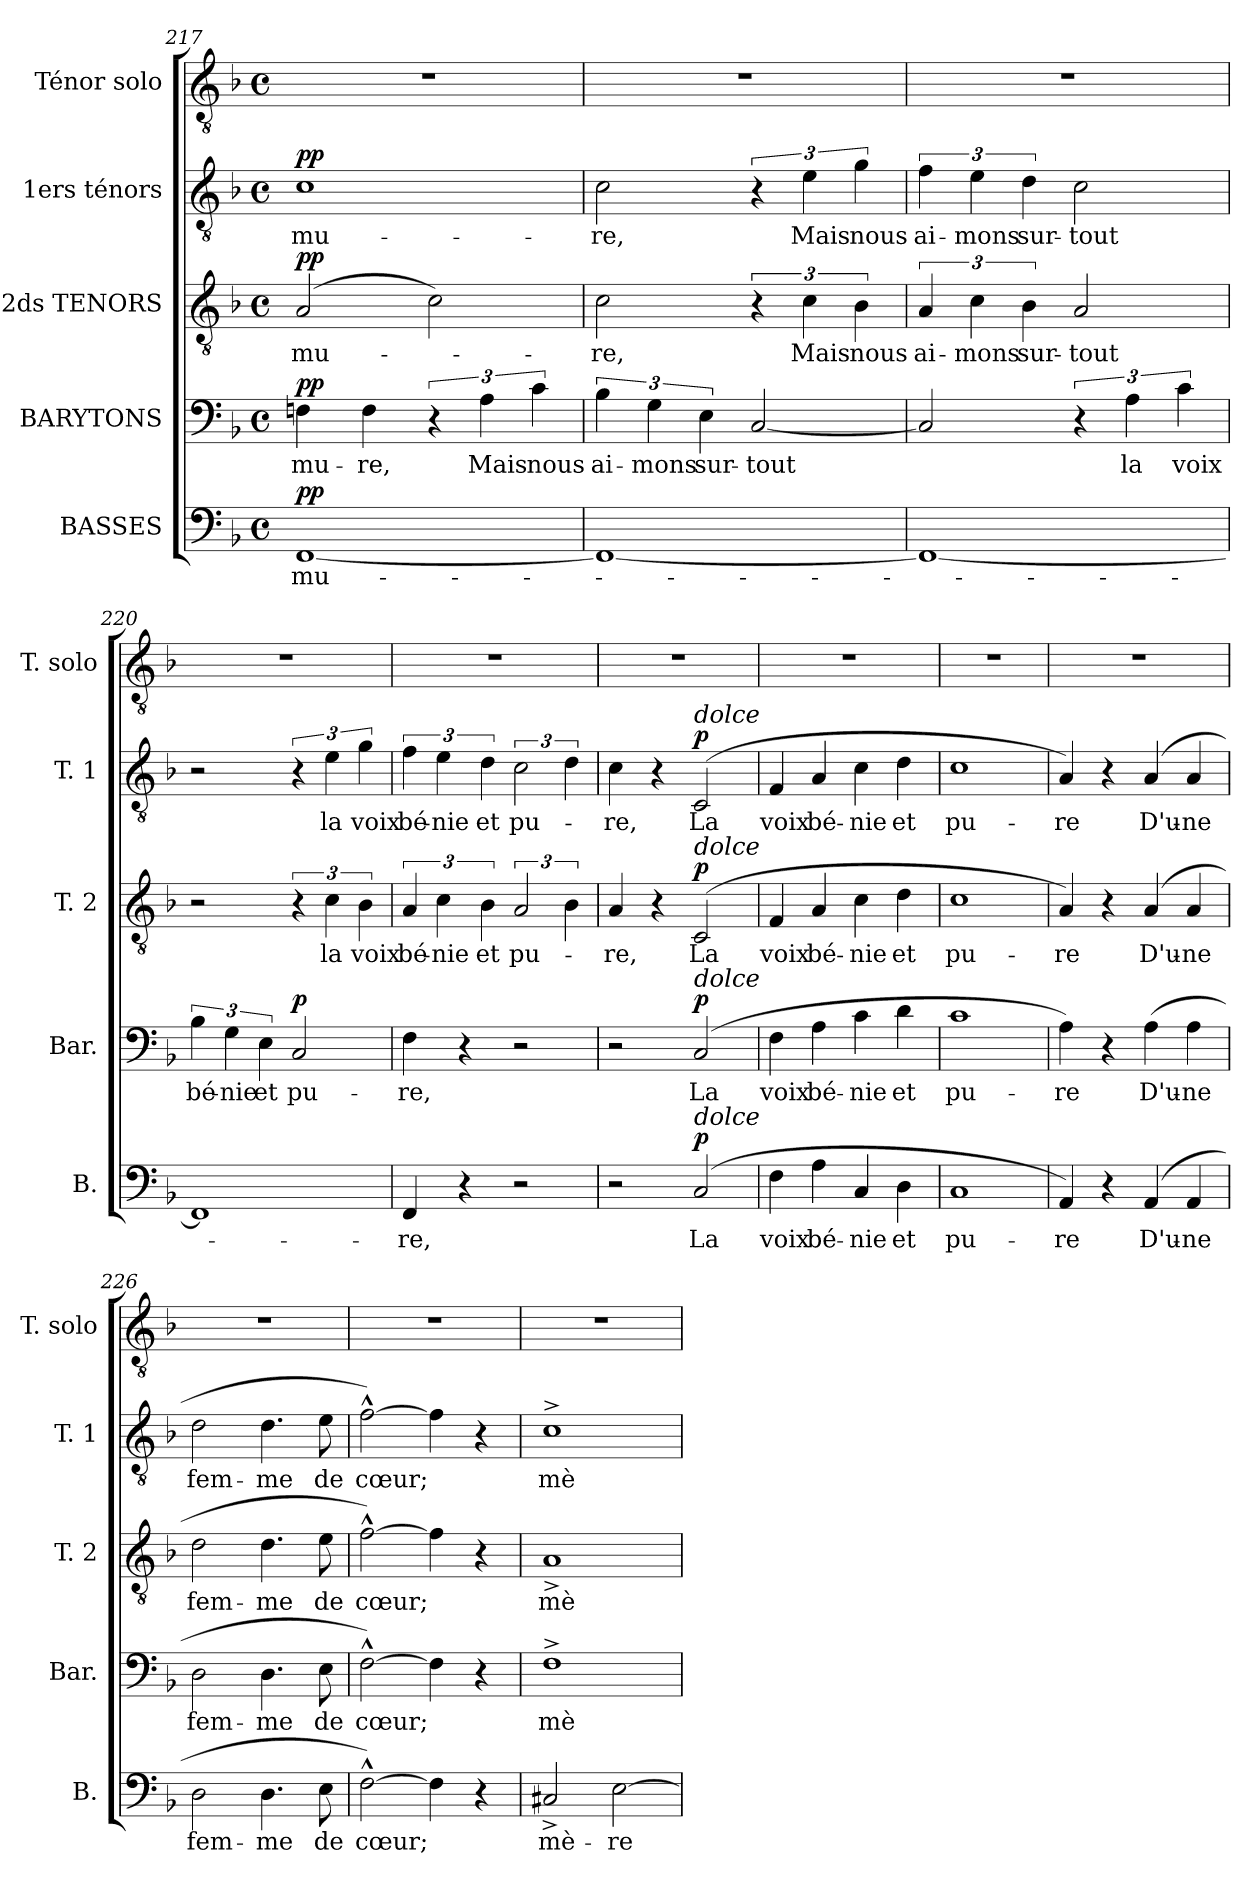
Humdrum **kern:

**kern	**text	**dynam	**kern	**text	**dynam	**kern	**text	**dynam	**kern	**text	**dynam	**kern
*part5	*part5	*part5	*part4	*part4	*part4	*part3	*part3	*part3	*part2	*part2	*part2	*part1
*staff5	*staff5	*staff5	*staff4	*staff4	*staff4	*staff3	*staff3	*staff3	*staff2	*staff2	*staff2	*staff1
*I"BASSES	*	*	*I"BARYTONS	*	*	*I"2ds TENORS	*	*	*I"1ers ténors	*	*	*I"Ténor solo
*I'B.	*	*	*I'Bar.	*	*	*I'T. 2	*	*	*I'T. 1	*	*	*I'T. solo
*clefF4	*	*	*clefF4	*	*	*clefGv2	*	*	*clefGv2	*	*	*clefGv2
*	*	*	*	*	*	*ITrd7c12	*	*	*ITrd7c12	*	*	*ITrd7c12
*k[b-]	*	*	*k[b-]	*	*	*k[b-]	*	*	*k[b-]	*	*	*k[b-]
*M4/4	*	*	*M4/4	*	*	*M4/4	*	*	*M4/4	*	*	*M4/4
*met(c)	*	*	*met(c)	*	*	*met(c)	*	*	*met(c)	*	*	*met(c)
=217	=217	=217	=217	=217	=217	=217	=217	=217	=217	=217	=217	=217
[1FF/	-mu-	pp	4Fn\	-mu-	pp	(2AA/	-mu-	pp	1C\	-mu-	pp	1r
.	.	.	4F\	-re,	.	.	.	.	.	.	.	.
.	.	.	6r	.	.	2C\)	.	.	.	.	.	.
.	.	.	6A\	Mais	.	.	.	.	.	.	.	.
.	.	.	6c\	nous	.	.	.	.	.	.	.	.
=218	=218	=218	=218	=218	=218	=218	=218	=218	=218	=218	=218	=218
1FF/_	.	.	6B-\	ai-	.	2C\	-re,	.	2C\	-re,	.	1r
.	.	.	6G\	-mons	.	.	.	.	.	.	.	.
.	.	.	6E\	sur-	.	.	.	.	.	.	.	.
.	.	.	[2C/	-tout	.	6r	.	.	6r	.	.	.
.	.	.	.	.	.	6C\	Mais	.	6E\	Mais	.	.
.	.	.	.	.	.	6BB-\	nous	.	6G\	nous	.	.
!!LO:PB:g=z
=219	=219	=219	=219	=219	=219	=219	=219	=219	=219	=219	=219	=219
1FF/_	.	.	2C/]	.	.	6AA/	ai-	.	6F\	ai-	.	1r
.	.	.	.	.	.	6C\	-mons	.	6E\	-mons	.	.
.	.	.	.	.	.	6BB-\	sur-	.	6D\	sur-	.	.
.	.	.	6r	.	.	2AA/	-tout	.	2C\	-tout	.	.
.	.	.	6A\	la	.	.	.	.	.	.	.	.
.	.	.	6c\	voix	.	.	.	.	.	.	.	.
=220	=220	=220	=220	=220	=220	=220	=220	=220	=220	=220	=220	=220
1FF/]	.	.	6B-\	bé-	.	2r	.	.	2r	.	.	1r
.	.	.	6G\	-nie	.	.	.	.	.	.	.	.
.	.	.	6E\	et	.	.	.	.	.	.	.	.
.	.	.	2C/	pu-	p	6r	.	.	6r	.	.	.
.	.	.	.	.	.	6C\	la	.	6E\	la	.	.
.	.	.	.	.	.	6BB-\	voix	.	6G\	voix	.	.
=221	=221	=221	=221	=221	=221	=221	=221	=221	=221	=221	=221	=221
4FF/	-re,	.	4F\	-re,	.	6AA/	bé-	.	6F\	bé-	.	1r
.	.	.	.	.	.	6C\	-nie	.	6E\	-nie	.	.
4r	.	.	4r	.	.	.	.	.	.	.	.	.
.	.	.	.	.	.	6BB-\	et	.	6D\	et	.	.
2r	.	.	2r	.	.	3AA/	pu-	.	3C\	pu-	.	.
.	.	.	.	.	.	6BB-\	.	.	6D\	.	.	.
=222	=222	=222	=222	=222	=222	=222	=222	=222	=222	=222	=222	=222
2r	.	.	2r	.	.	4AA/	-re,	.	4C\	-re,	.	1r
.	.	.	.	.	.	4r	.	.	4r	.	.	.
!	!	!	!	!	!	!	!	!	!LO:TX:i:t=dolce	!	!	!
!	!	!	!	!	!	!LO:TX:i:t=dolce	!	!	!	!	!	!
!	!	!	!LO:TX:i:t=dolce	!	!	!	!	!	!	!	!	!
!LO:TX:i:t=dolce	!	!	!	!	!	!	!	!	!	!	!	!
(2C/	La	p	(2C/	La	p	(2CC/	La	p	(2CC/	La	p	.
!!LO:LB:g=z
=223	=223	=223	=223	=223	=223	=223	=223	=223	=223	=223	=223	=223
4F\	voix	.	4F\	voix	.	4FF/	voix	.	4FF/	voix	.	1r
4A\	bé-	.	4A\	bé-	.	4AA/	bé-	.	4AA/	bé-	.	.
4C/	-nie	.	4c\	-nie	.	4C\	-nie	.	4C\	-nie	.	.
4D\	et	.	4d\	et	.	4D\	et	.	4D\	et	.	.
=224	=224	=224	=224	=224	=224	=224	=224	=224	=224	=224	=224	=224
1C/	pu-	.	1c\	pu-	.	1C\	pu-	.	1C\	pu-	.	1r
=225	=225	=225	=225	=225	=225	=225	=225	=225	=225	=225	=225	=225
4AA/)	-re	.	4A\)	-re	.	4AA/)	-re	.	4AA/)	-re	.	1r
4r	.	.	4r	.	.	4r	.	.	4r	.	.	.
(4AA/	D'u-	.	(4A\	D'u-	.	(4AA/	D'u-	.	(4AA/	D'u-	.	.
4AA/	-ne	.	4A\	-ne	.	4AA/	-ne	.	4AA/	-ne	.	.
=226	=226	=226	=226	=226	=226	=226	=226	=226	=226	=226	=226	=226
2D\	fem-	.	2D\	fem-	.	2D\	fem-	.	2D\	fem-	.	1r
4.D\	-me	.	4.D\	-me	.	4.D\	-me	.	4.D\	-me	.	.
8E\	de	.	8E\	de	.	8E\	de	.	8E\	de	.	.
=227	=227	=227	=227	=227	=227	=227	=227	=227	=227	=227	=227	=227
[2F^^\)	cœur;	.	[2F^^\)	cœur;	.	[2F^^\)	cœur;	.	[2F^^\)	cœur;	.	1r
4F\]	.	.	4F\]	.	.	4F\]	.	.	4F\]	.	.	.
4r	.	.	4r	.	.	4r	.	.	4r	.	.	.
=228	=228	=228	=228	=228	=228	=228	=228	=228	=228	=228	=228	=228
2C#X^/	mè-	.	1F^\	mè-	.	1AA^/	mè-	.	1C^\	mè-	.	1r
[2E\	-re	.	.	.	.	.	.	.	.	.	.	.
=	=	=	=	=	=	=	=	=	=	=	=	=
*-	*-	*-	*-	*-	*-	*-	*-	*-	*-	*-	*-	*-
